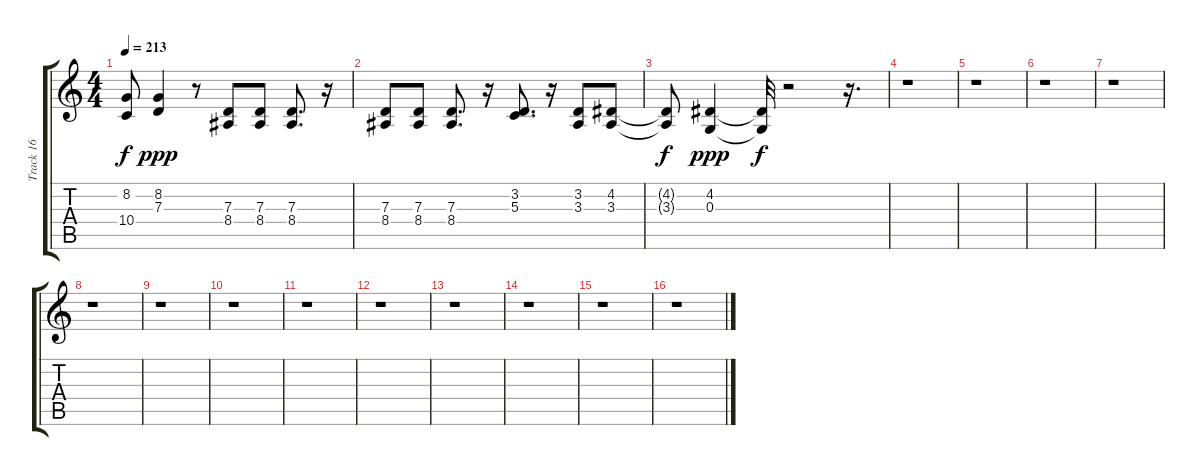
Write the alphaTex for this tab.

\track ("Track 16" "Track 16") {instrument acousticgrandpiano}
\staff {score tabs}
\tuning (E4 B3 G3 D3 A2 E2) {hide}
\ts (4 4)
\tempo 213
\clef g2
\ks c
(8.2{t} 10.4{t}).8{dy f} (8.2 7.3).4{dy ppp} r.8 (7.3 8.4).8 (7.3 8.4).8 (7.3 8.4).8{d} r.16 |
(7.3 8.4).8 (7.3 8.4).8 (7.3 8.4).8{d} r.16 (3.2 5.3).8{d} r.16 (3.2 3.3).8 (4.2 3.3).8 |
(4.2{t} 3.3{t}).8{dy f} (4.2 0.3).4{dy ppp} (4.2{t} 0.3{t}).32{dy f} r.2 r.16{d} |
r.1 |
r.1 |
r.1 |
r.1 |
r.1 |
r.1 |
r.1 |
r.1 |
r.1 |
r.1 |
r.1 |
r.1 |
r.1
